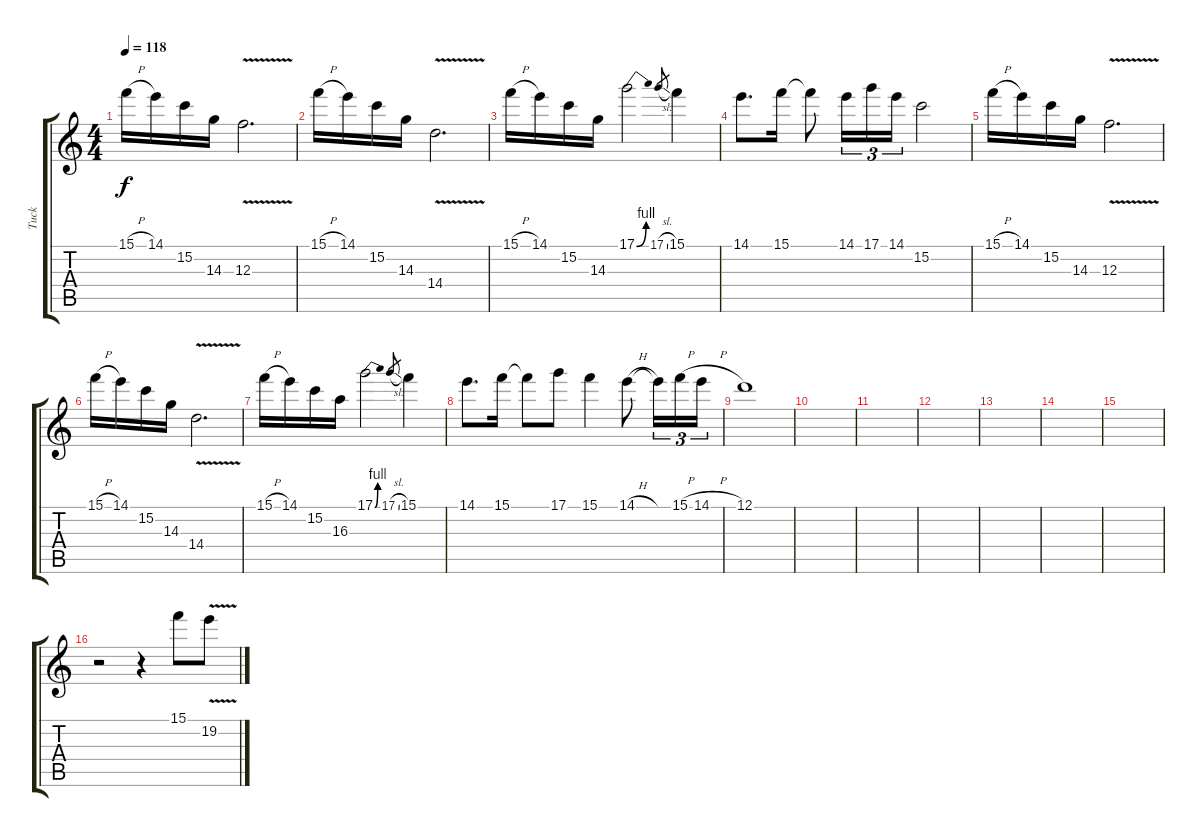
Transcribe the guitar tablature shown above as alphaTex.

\track ("Tuck" "Tuck") {instrument distortionguitar}
\staff {score tabs}
\tuning (D4 A3 F3 C3 G2 D2) {hide}
\ts (4 4)
\tempo 118
\clef g2
\ks c
15.1{h}.16{dy f} 14.1.16 15.2.16 14.3.16 12.3{v}.2{d} |
15.1{h}.16 14.1.16 15.2.16 14.3.16 14.4{v}.2{d} |
15.1{h}.16 14.1.16 15.2.16 14.3.16 17.1{be (bend 0 0 60 4)}.2 17.1{sl}.8{gr} 15.1.4 |
14.1.8{d} 15.1.16 15.1{t}.8 14.1.16{tu (3 2)} 17.1.16{tu (3 2)} 14.1.16{tu (3 2)} 15.2.2 |
15.1{h}.16 14.1.16 15.2.16 14.3.16 12.3{v}.2{d} |
15.1{h}.16 14.1.16 15.2.16 14.3.16 14.4{v}.2{d} |
15.1{h}.16 14.1.16 15.2.16 16.3.16 17.1{be (bend 0 0 60 4)}.2 17.1{sl}.8{gr} 15.1.4 |
14.1.8{d} 15.1.16 15.1{t}.8 17.1.8 15.1.4 14.1{h}.8 14.1{t}.16{tu (3 2)} 15.1{h}.16{tu (3 2)} 14.1{h}.16{tu (3 2)} |
12.1.1 |
|
|
|
|
|
|
r.2 r.4 15.1.8 19.2{v}.8
